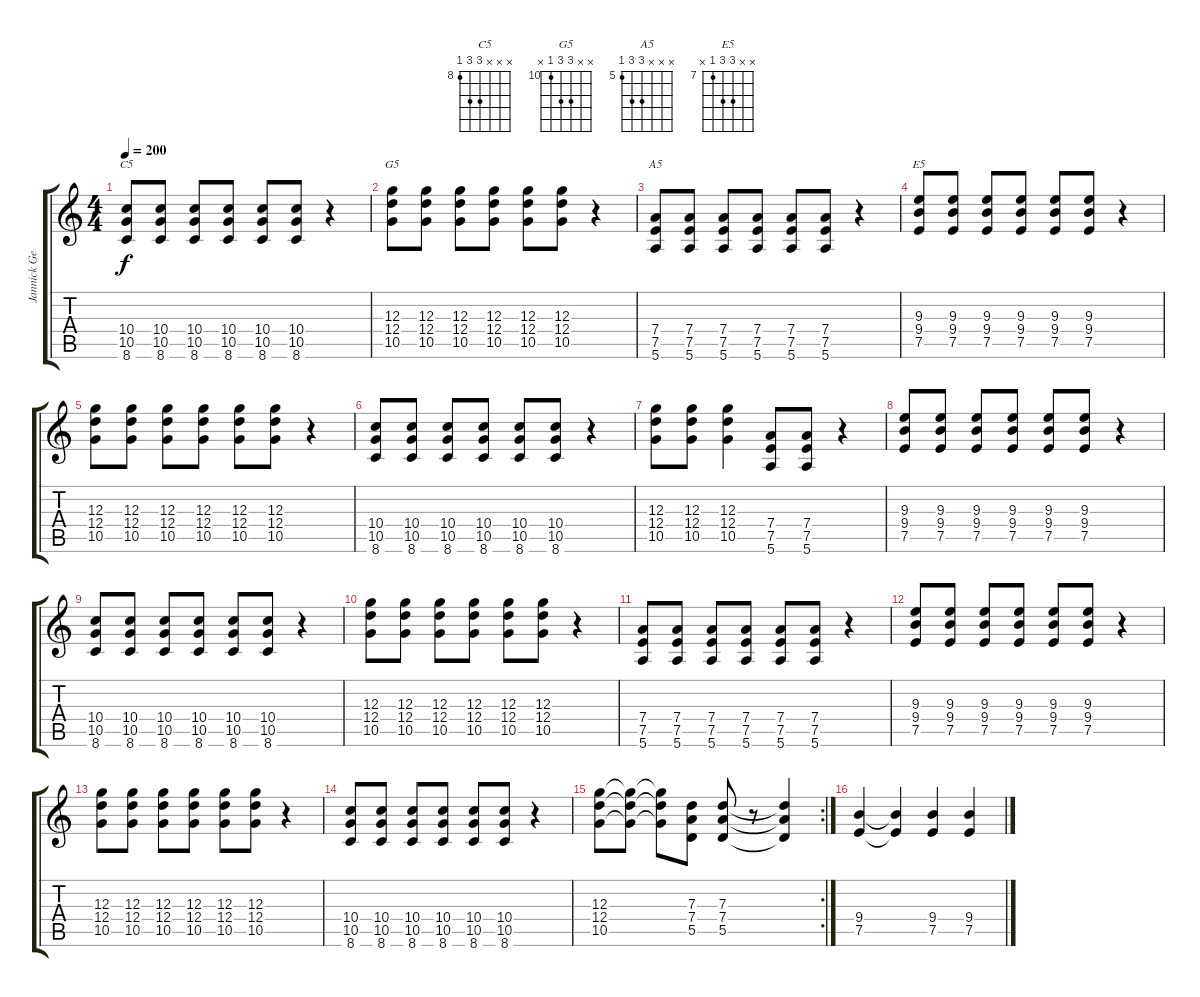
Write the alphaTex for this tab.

\track ("Jannick Gers" "Jannick Ge") {instrument distortionguitar}
\staff {score tabs}
\tuning (E4 B3 G3 D3 A2 E2) {hide}
\chord ("C5" x x x 10 10 8) {firstfret 8}
\chord ("G5" x x 12 12 10 x) {firstfret 10}
\chord ("A5" x x x 7 7 5) {firstfret 5}
\chord ("E5" x x 9 9 7 x) {firstfret 7}
\ts (4 4)
\tempo 200
\clef g2
\ks c
(10.4 10.5 8.6).8{ch "C5" dy f} (10.4 10.5 8.6).8 (10.4 10.5 8.6).8 (10.4 10.5 8.6).8 (10.4 10.5 8.6).8 (10.4 10.5 8.6).8 r.4 |
(12.3 12.4 10.5).8{ch "G5"} (12.3 12.4 10.5).8 (12.3 12.4 10.5).8 (12.3 12.4 10.5).8 (12.3 12.4 10.5).8 (12.3 12.4 10.5).8 r.4 |
(7.4 7.5 5.6).8{ch "A5"} (7.4 7.5 5.6).8 (7.4 7.5 5.6).8 (7.4 7.5 5.6).8 (7.4 7.5 5.6).8 (7.4 7.5 5.6).8 r.4 |
(9.3 9.4 7.5).8{ch "E5"} (9.3 9.4 7.5).8 (9.3 9.4 7.5).8 (9.3 9.4 7.5).8 (9.3 9.4 7.5).8 (9.3 9.4 7.5).8 r.4 |
(12.3 12.4 10.5).8 (12.3 12.4 10.5).8 (12.3 12.4 10.5).8 (12.3 12.4 10.5).8 (12.3 12.4 10.5).8 (12.3 12.4 10.5).8 r.4 |
(10.4 10.5 8.6).8 (10.4 10.5 8.6).8 (10.4 10.5 8.6).8 (10.4 10.5 8.6).8 (10.4 10.5 8.6).8 (10.4 10.5 8.6).8 r.4 |
(12.3 12.4 10.5).8 (12.3 12.4 10.5).8 (12.3 12.4 10.5).4 (7.4 7.5 5.6).8 (7.4 7.5 5.6).8 r.4 |
(9.3 9.4 7.5).8 (9.3 9.4 7.5).8 (9.3 9.4 7.5).8 (9.3 9.4 7.5).8 (9.3 9.4 7.5).8 (9.3 9.4 7.5).8 r.4 |
(10.4 10.5 8.6).8 (10.4 10.5 8.6).8 (10.4 10.5 8.6).8 (10.4 10.5 8.6).8 (10.4 10.5 8.6).8 (10.4 10.5 8.6).8 r.4 |
(12.3 12.4 10.5).8 (12.3 12.4 10.5).8 (12.3 12.4 10.5).8 (12.3 12.4 10.5).8 (12.3 12.4 10.5).8 (12.3 12.4 10.5).8 r.4 |
(7.4 7.5 5.6).8 (7.4 7.5 5.6).8 (7.4 7.5 5.6).8 (7.4 7.5 5.6).8 (7.4 7.5 5.6).8 (7.4 7.5 5.6).8 r.4 |
(9.3 9.4 7.5).8 (9.3 9.4 7.5).8 (9.3 9.4 7.5).8 (9.3 9.4 7.5).8 (9.3 9.4 7.5).8 (9.3 9.4 7.5).8 r.4 |
(12.3 12.4 10.5).8 (12.3 12.4 10.5).8 (12.3 12.4 10.5).8 (12.3 12.4 10.5).8 (12.3 12.4 10.5).8 (12.3 12.4 10.5).8 r.4 |
(10.4 10.5 8.6).8 (10.4 10.5 8.6).8 (10.4 10.5 8.6).8 (10.4 10.5 8.6).8 (10.4 10.5 8.6).8 (10.4 10.5 8.6).8 r.4 |
\rc 2
(12.3 12.4 10.5).8 (12.3{t} 12.4{t} 10.5{t}).8 (12.3{t} 12.4{t} 10.5{t}).8 (7.3 7.4 5.5).8 (7.3 7.4 5.5).8 r.8 (7.3{t} 7.4{t} 5.5{t}).4 |
(9.4 7.5).4 (9.4{t} 7.5{t}).4 (9.4 7.5).4 (9.4 7.5).4
